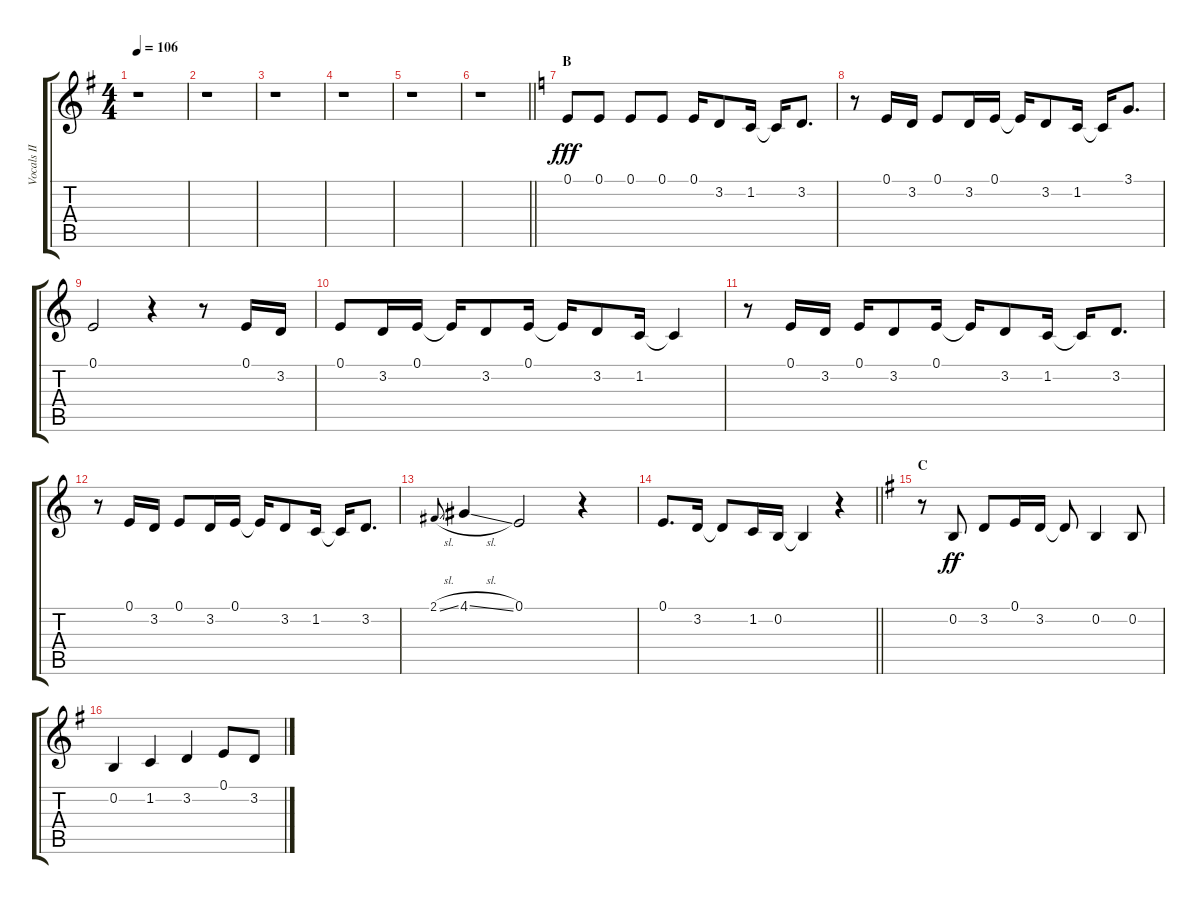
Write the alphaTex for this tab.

\track ("Vocals II" "Vocals II") {instrument voiceoohs}
\staff {score tabs}
\tuning (E4 B3 G3 D3 A2 E2) {hide}
\ts (4 4)
\tempo 106
\clef g2
\ks g
r.1{dy fff} |
r.1 |
r.1 |
r.1 |
r.1 |
\barLineRight lightlight
r.1 |
\section ("" "B")
\ks c
0.1.8 0.1.8 0.1.8 0.1.8 0.1.16 3.2.8 1.2.16 1.2{t}.16 3.2.8{d} |
r.8 0.1.16 3.2.16 0.1.8 3.2.16 0.1.16 0.1{t}.16 3.2.8 1.2.16 1.2{t}.16 3.1.8{d} |
0.1.2 r.4 r.8 0.1.16 3.2.16 |
0.1.8 3.2.16 0.1.16 0.1{t}.16 3.2.8 0.1.16 0.1{t}.16 3.2.8 1.2.16 1.2{t}.4 |
r.8 0.1.16 3.2.16 0.1.16 3.2.8 0.1.16 0.1{t}.16 3.2.8 1.2.16 1.2{t}.16 3.2.8{d} |
r.8 0.1.16 3.2.16 0.1.8 3.2.16 0.1.16 0.1{t}.16 3.2.8 1.2.16 1.2{t}.16 3.2.8{d} |
2.1{sl}.8{gr onbeat} 4.1{sl}.4 0.1.2 r.4 |
\barLineRight lightlight
0.1.8{d} 3.2.16 3.2{t}.8 1.2.16 0.2.16 0.2{t}.4 r.4 |
\section ("" "C")
\ks g
r.8 0.2.8{dy ff} 3.2.8 0.1.16 3.2.16 3.2{t}.8 0.2.4 0.2.8 |
0.2.4 1.2.4 3.2.4 0.1.8 3.2.8
